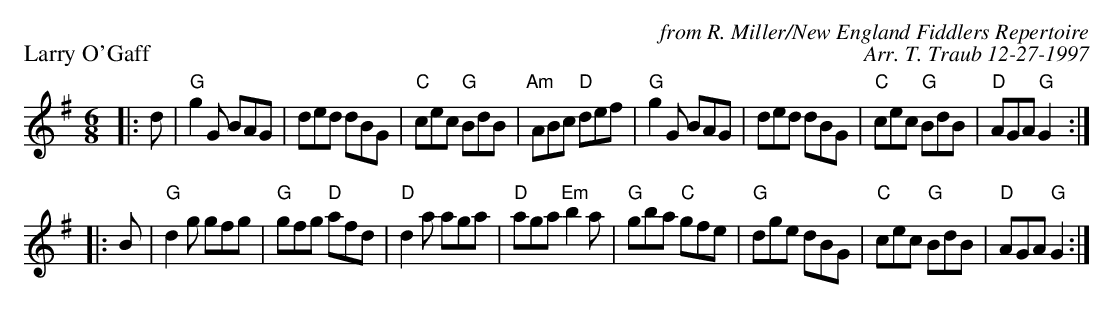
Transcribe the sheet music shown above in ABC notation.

X:1
P: Larry O'Gaff
C: from R. Miller/New England Fiddlers Repertoire
C: Arr. T. Traub 12-27-1997
M: 6/8
K: G
L: 1/8
|: d|"G"g2 G BAG|ded dBG|"C"cec "G"BdB|"Am"ABc "D"def|"G"g2 G BAG|ded dBG|"C"cec "G"BdB|"D"AGA "G"G2 :|
|: B|"G"d2 g gfg |"G"gfg "D"afd|"D"d2 a aga|"D"aga "Em"b2 a|"G"gba "C"gfe|"G"dge dBG|"C"cec "G"BdB|"D"AGA "G"G2 :|
